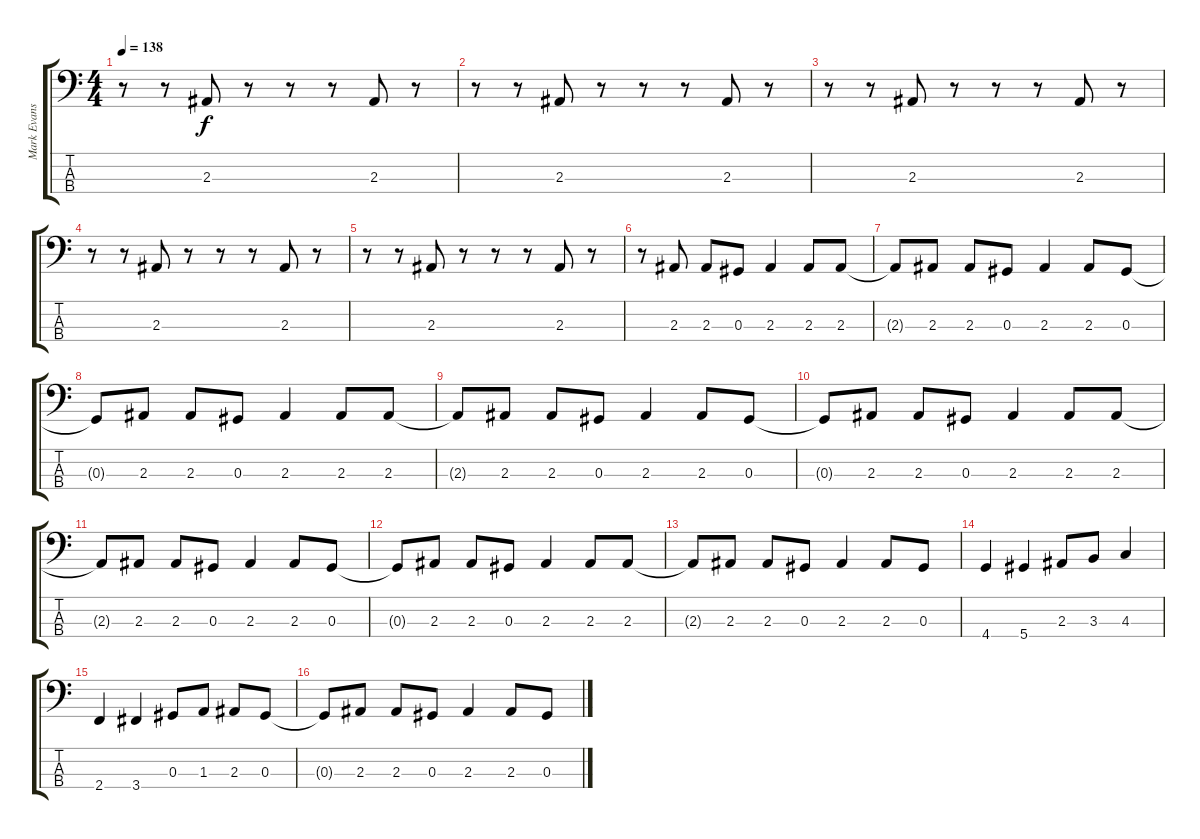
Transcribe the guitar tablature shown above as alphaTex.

\track ("Mark Evans" "Mark Evans") {instrument electricbassfinger}
\staff {score tabs}
\tuning (Gb2 Db2 Ab1 Eb1) {hide}
\ts (4 4)
\tempo 138
\clef f4
\ks c
r.8{dy f} r.8 2.3.8 r.8 r.8 r.8 2.3.8 r.8 |
r.8 r.8 2.3.8 r.8 r.8 r.8 2.3.8 r.8 |
r.8 r.8 2.3.8 r.8 r.8 r.8 2.3.8 r.8 |
r.8 r.8 2.3.8 r.8 r.8 r.8 2.3.8 r.8 |
r.8 r.8 2.3.8 r.8 r.8 r.8 2.3.8 r.8 |
r.8 2.3.8 2.3.8 0.3.8 2.3.4 2.3.8 2.3.8 |
2.3{t}.8 2.3.8 2.3.8 0.3.8 2.3.4 2.3.8 0.3.8 |
0.3{t}.8 2.3.8 2.3.8 0.3.8 2.3.4 2.3.8 2.3.8 |
2.3{t}.8 2.3.8 2.3.8 0.3.8 2.3.4 2.3.8 0.3.8 |
0.3{t}.8 2.3.8 2.3.8 0.3.8 2.3.4 2.3.8 2.3.8 |
2.3{t}.8 2.3.8 2.3.8 0.3.8 2.3.4 2.3.8 0.3.8 |
0.3{t}.8 2.3.8 2.3.8 0.3.8 2.3.4 2.3.8 2.3.8 |
2.3{t}.8 2.3.8 2.3.8 0.3.8 2.3.4 2.3.8 0.3.8 |
4.4.4 5.4.4 2.3.8 3.3.8 4.3.4 |
2.4.4 3.4.4 0.3.8 1.3.8 2.3.8 0.3.8 |
0.3{t}.8 2.3.8 2.3.8 0.3.8 2.3.4 2.3.8 0.3.8
